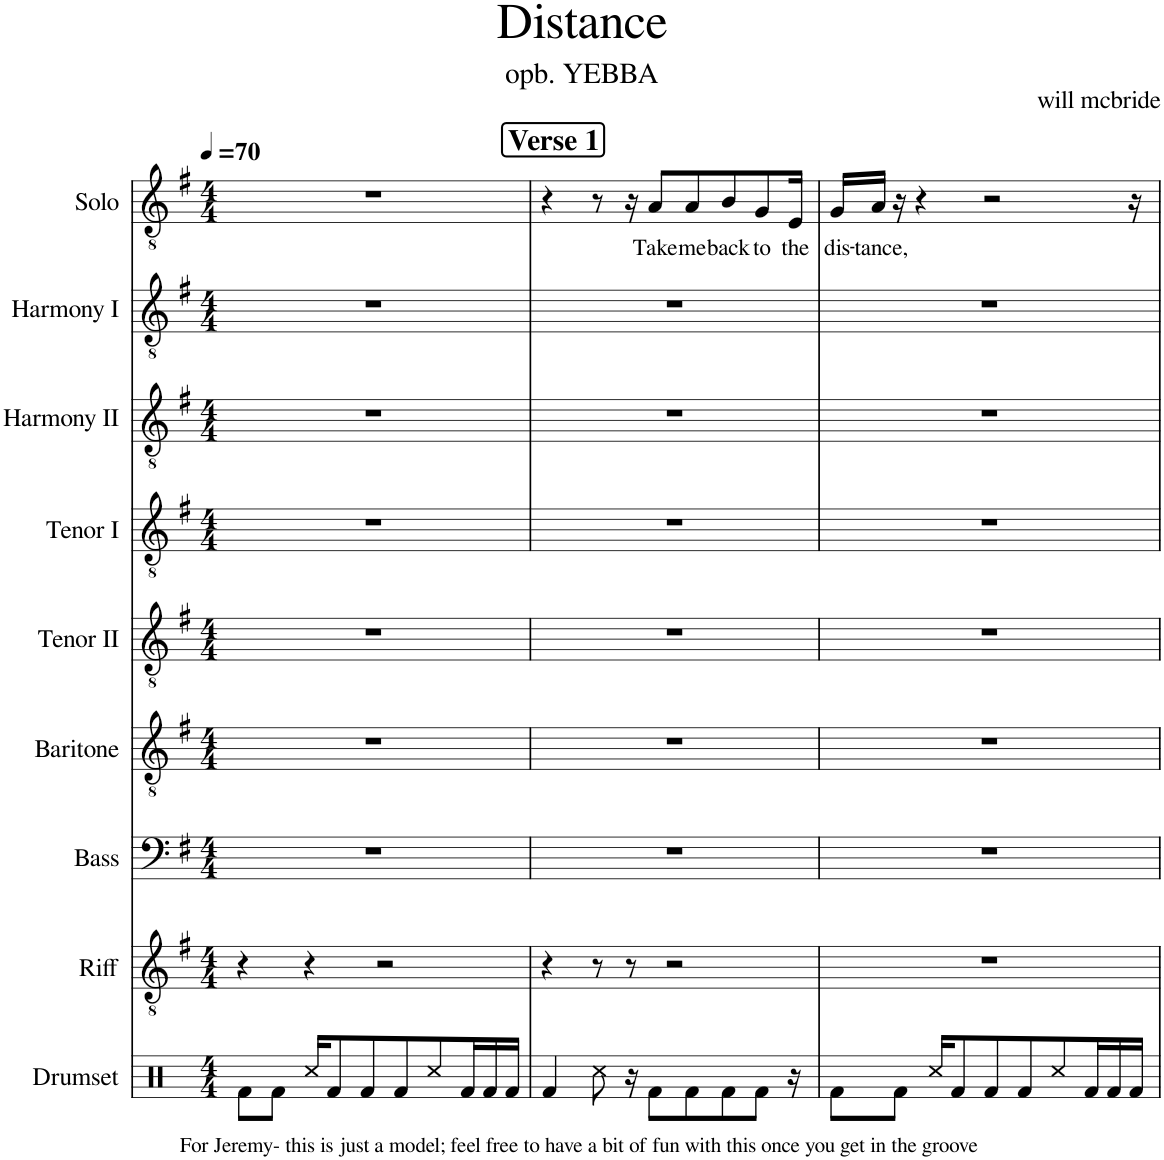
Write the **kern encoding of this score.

**kern	**kern	**kern	**kern	**kern	**kern	**kern	**kern	**kern	**text
*part9	*part8	*part7	*part6	*part5	*part4	*part3	*part2	*part1	*part1
*staff9	*staff8	*staff7	*staff6	*staff5	*staff4	*staff3	*staff2	*staff1	*staff1
*I"Drumset	*I"Riff	*I"Bass	*I"Baritone	*I"Tenor II	*I"Tenor I	*I"Harmony II	*I"Harmony I	*I"Solo	*
*I'D. Set	*I'Riff	*I'Bass	*I'Bar.	*I'T2	*I'T1	*I'Harm. 2	*I'Harm.	*I'Solo	*
*clefX	*clefGv2	*clefF4	*clefGv2	*clefGv2	*clefGv2	*clefGv2	*clefGv2	*clefGv2	*
*k[]	*k[f#]	*k[f#]	*k[f#]	*k[f#]	*k[f#]	*k[f#]	*k[f#]	*k[f#]	*
*M4/4	*M4/4	*M4/4	*M4/4	*M4/4	*M4/4	*M4/4	*M4/4	*M4/4	*
*MM70	*MM70	*MM70	*MM70	*MM70	*MM70	*MM70	*MM70	*MM70	*
=1	=1	=1	=1	=1	=1	=1	=1	=1	=1
!LO:TX:b:t=For Jeremy- this is just a model; feel free to have a bit of fun with this once you get in the groove	!	!	!	!	!	!	!	!	!
8Rf\L	4r	1r	1r	1r	1r	1r	1r	1r	.
8Rf\J	.	.	.	.	.	.	.	.	.
16Rcc/KL	4r	.	.	.	.	.	.	.	.
8Rf/	.	.	.	.	.	.	.	.	.
8Rf/	.	.	.	.	.	.	.	.	.
.	2r	.	.	.	.	.	.	.	.
8Rf/	.	.	.	.	.	.	.	.	.
8Rcc/	.	.	.	.	.	.	.	.	.
16Rf/L	.	.	.	.	.	.	.	.	.
16Rf/	.	.	.	.	.	.	.	.	.
16Rf/JJ	.	.	.	.	.	.	.	.	.
!!LO:REH:place=s1:a:B:cj:fs=14:t=Verse 1:qo=1.75
=2	=2	=2	=2	=2	=2	=2	=2	=2	=2
4Rf/	4r	1r	1r	1r	1r	1r	1r	4r	.
8Rcc\	8r	.	.	.	.	.	.	8r	.
16r	8r	.	.	.	.	.	.	16r	.
!	!	!	!	!	!	!	!	!	!LO:LY:b
8Rf\L	.	.	.	.	.	.	.	8A/L	Take
.	2r	.	.	.	.	.	.	.	.
!	!	!	!	!	!	!	!	!	!LO:LY:b
8Rf\	.	.	.	.	.	.	.	8A/	me
!	!	!	!	!	!	!	!	!	!LO:LY:b
8Rf\	.	.	.	.	.	.	.	8B/	back
!	!	!	!	!	!	!	!	!	!LO:LY:b
8Rf\J	.	.	.	.	.	.	.	8G/	to
!	!	!	!	!	!	!	!	!	!LO:LY:b
16r	.	.	.	.	.	.	.	16E/Jk	the
=3	=3	=3	=3	=3	=3	=3	=3	=3	=3
!	!	!	!	!	!	!	!	!	!LO:LY:b
8Rf\L	1r	1r	1r	1r	1r	1r	1r	16G/LL	dis-
!	!	!	!	!	!	!	!	!	!LO:LY:b
.	.	.	.	.	.	.	.	16A/JJ	-tance,
8Rf\J	.	.	.	.	.	.	.	16r	.
.	.	.	.	.	.	.	.	4r	.
16Rcc/KL	.	.	.	.	.	.	.	.	.
8Rf/	.	.	.	.	.	.	.	.	.
8Rf/	.	.	.	.	.	.	.	2r	.
8Rf/	.	.	.	.	.	.	.	.	.
8Rcc/	.	.	.	.	.	.	.	.	.
16Rf/L	.	.	.	.	.	.	.	.	.
16Rf/	.	.	.	.	.	.	.	.	.
16Rf/JJ	.	.	.	.	.	.	.	16r	.
=	=	=	=	=	=	=	=	=	=
*-	*-	*-	*-	*-	*-	*-	*-	*-	*-
